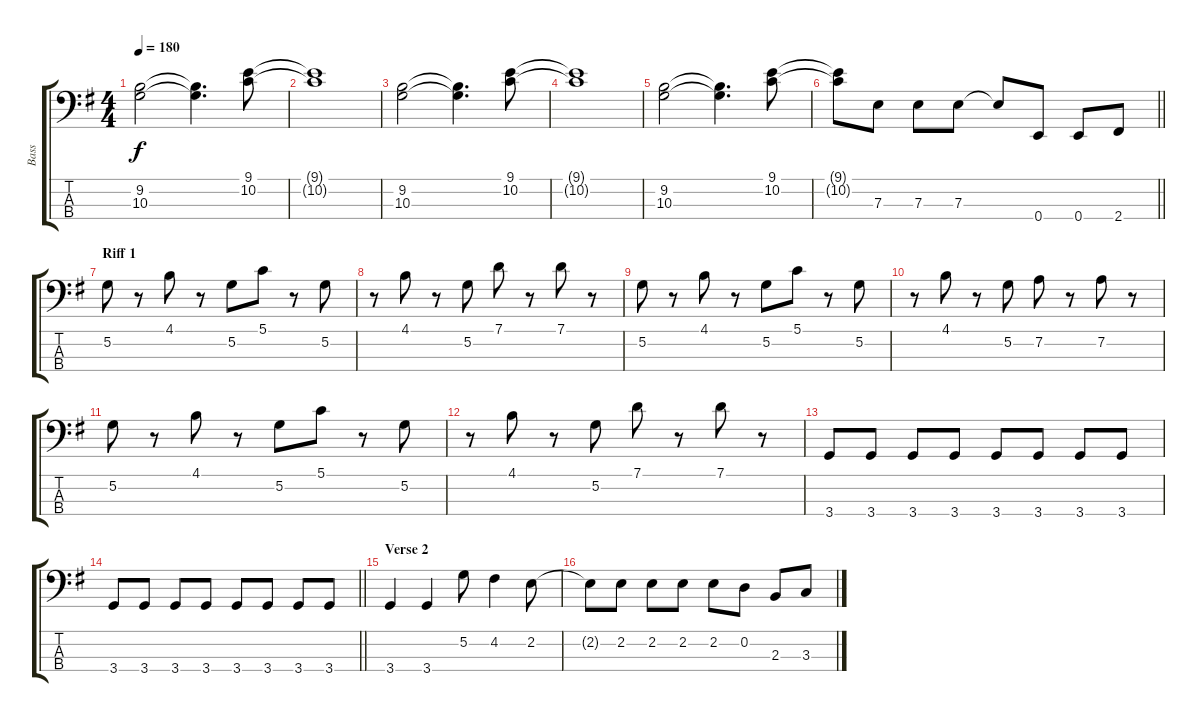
\track ("Bass" "Bass") {instrument electricbasspick}
\staff {score tabs}
\tuning (G2 D2 A1 E1) {hide}
\ts (4 4)
\tempo 180
\clef f4
\ks g
(9.2 10.3).2{dy f} (9.2{t} 10.3{t}).4{d} (9.1 10.2).8 |
(9.1{t} 10.2{t}).1 |
(9.2 10.3).2 (9.2{t} 10.3{t}).4{d} (9.1 10.2).8 |
(9.1{t} 10.2{t}).1 |
(9.2 10.3).2 (9.2{t} 10.3{t}).4{d} (9.1 10.2).8 |
\barLineRight lightlight
(9.1{t} 10.2{t}).8 7.3.8 7.3.8 7.3.8 7.3{t}.8 0.4.8 0.4.8 2.4.8 |
\section ("" "Riff 1")
5.2.8 r.8 4.1.8 r.8 5.2.8 5.1.8 r.8 5.2.8 |
r.8 4.1.8 r.8 5.2.8 7.1.8 r.8 7.1.8 r.8 |
5.2.8 r.8 4.1.8 r.8 5.2.8 5.1.8 r.8 5.2.8 |
r.8 4.1.8 r.8 5.2.8 7.2.8 r.8 7.2.8 r.8 |
5.2.8 r.8 4.1.8 r.8 5.2.8 5.1.8 r.8 5.2.8 |
r.8 4.1.8 r.8 5.2.8 7.1.8 r.8 7.1.8 r.8 |
3.4.8 3.4.8 3.4.8 3.4.8 3.4.8 3.4.8 3.4.8 3.4.8 |
\barLineRight lightlight
3.4.8 3.4.8 3.4.8 3.4.8 3.4.8 3.4.8 3.4.8 3.4.8 |
\section ("" "Verse 2")
3.4.4 3.4.4 5.2.8 4.2.4 2.2.8 |
2.2{t}.8 2.2.8 2.2.8 2.2.8 2.2.8 0.2.8 2.3.8 3.3.8
